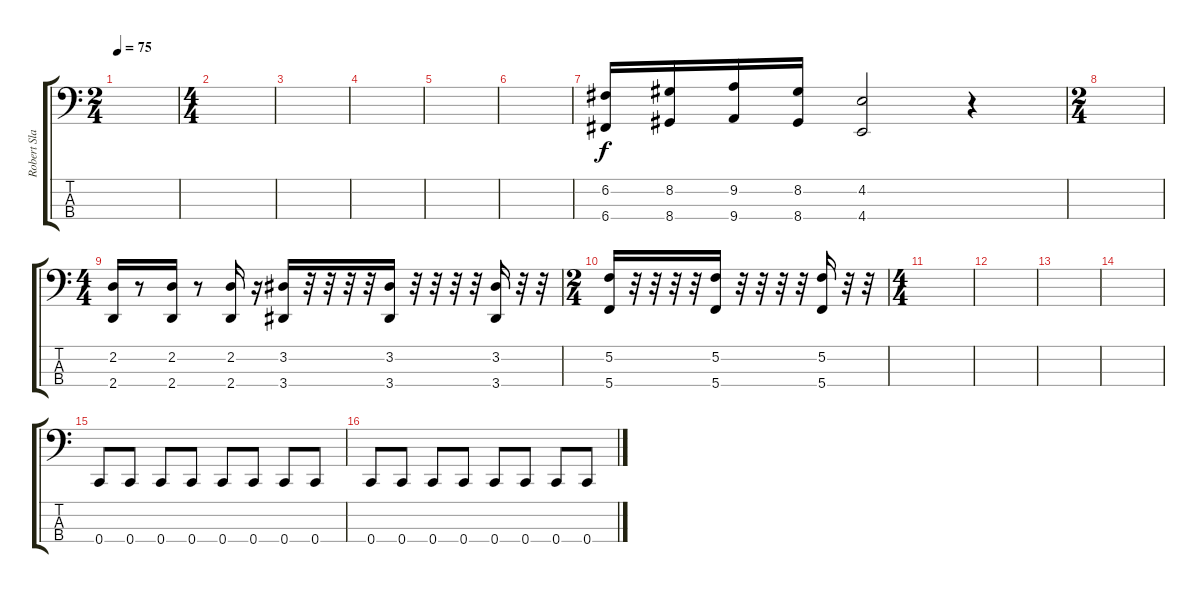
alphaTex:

\track ("Robert Slap" "Robert Sla") {instrument slapbass1}
\staff {score tabs}
\tuning (F2 C2 G1 C1) {hide}
\ts (2 4)
\tempo 75
\clef f4
\ks c
|
\ts (4 4)
|
|
|
|
|
(6.2 6.4).16 (8.2 8.4).16 (9.2 9.4).16 (8.2 8.4).16 (4.2 4.4).2 r.4 |
\ts (2 4)
|
\ts (4 4)
(2.2 2.4).16 r.8 (2.2 2.4).16 r.8 (2.2 2.4).16 r.16 (3.2 3.4).16 r.32 r.32 r.32 r.32 (3.2 3.4).16 r.32 r.32 r.32 r.32 (3.2 3.4).16 r.32 r.32 |
\ts (2 4)
(5.2 5.4).16 r.32 r.32 r.32 r.32 (5.2 5.4).16 r.32 r.32 r.32 r.32 (5.2 5.4).16 r.32 r.32 |
\ts (4 4)
|
|
|
|
0.4.8 0.4.8 0.4.8 0.4.8 0.4.8 0.4.8 0.4.8 0.4.8 |
0.4.8 0.4.8 0.4.8 0.4.8 0.4.8 0.4.8 0.4.8 0.4.8
